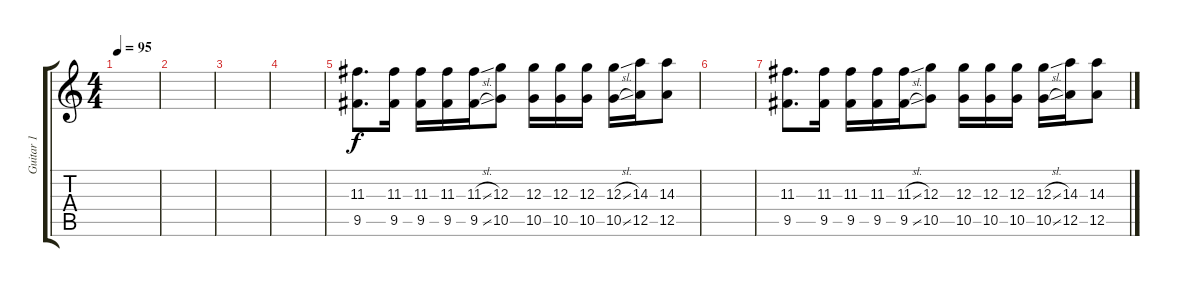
\track ("Guitar 1" "Guitar 1") {instrument electricguitarclean}
\staff {score tabs}
\tuning (E4 B3 G3 D3 A2 D2) {hide}
\ts (4 4)
\tempo 95
\clef g2
\ks c
|
|
|
|
(11.3 9.5).8{d} (11.3 9.5).16 (11.3 9.5).16 (11.3 9.5).16 (11.3{sl} 9.5{sl}).16 (12.3 10.5).8 (12.3 10.5).16 (12.3 10.5).16 (12.3 10.5).16 (12.3{sl} 10.5{sl}).16 (14.3 12.5).16 (14.3 12.5).8 |
|
(11.3 9.5).8{d} (11.3 9.5).16 (11.3 9.5).16 (11.3 9.5).16 (11.3{sl} 9.5{sl}).16 (12.3 10.5).8 (12.3 10.5).16 (12.3 10.5).16 (12.3 10.5).16 (12.3{sl} 10.5{sl}).16 (14.3 12.5).16 (14.3 12.5).8
